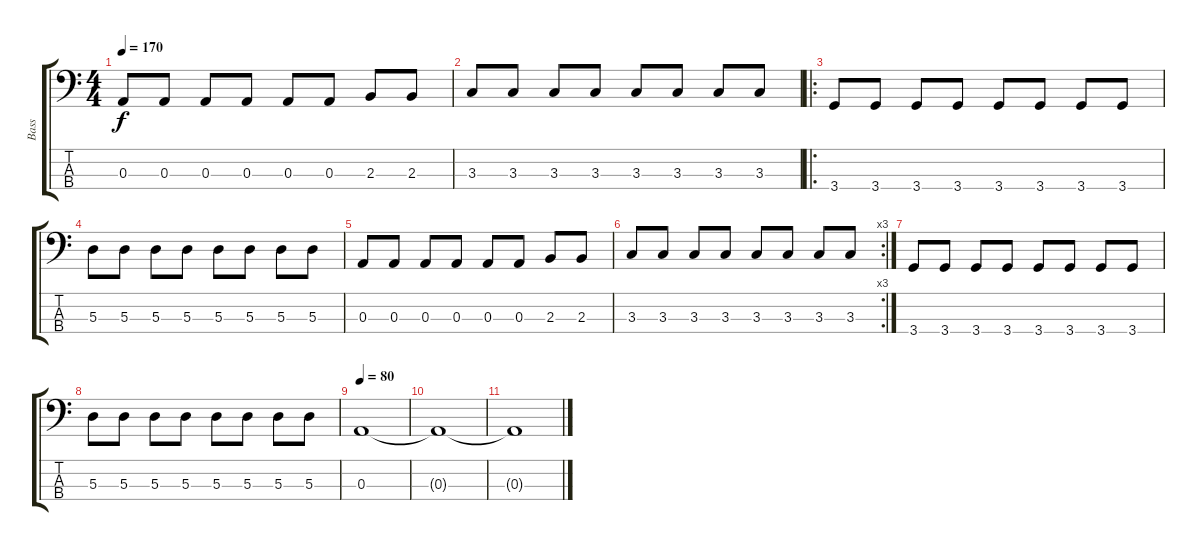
\track ("Bass" "Bass") {instrument electricbasspick}
\staff {score tabs}
\tuning (G2 D2 A1 E1) {hide}
\ts (4 4)
\tempo 170
\clef f4
\ks c
0.3.8{dy f} 0.3.8 0.3.8 0.3.8 0.3.8 0.3.8 2.3.8 2.3.8 |
3.3.8 3.3.8 3.3.8 3.3.8 3.3.8 3.3.8 3.3.8 3.3.8 |
\ro
3.4.8 3.4.8 3.4.8 3.4.8 3.4.8 3.4.8 3.4.8 3.4.8 |
5.3.8 5.3.8 5.3.8 5.3.8 5.3.8 5.3.8 5.3.8 5.3.8 |
0.3.8 0.3.8 0.3.8 0.3.8 0.3.8 0.3.8 2.3.8 2.3.8 |
\rc 3
3.3.8 3.3.8 3.3.8 3.3.8 3.3.8 3.3.8 3.3.8 3.3.8 |
3.4.8 3.4.8 3.4.8 3.4.8 3.4.8 3.4.8 3.4.8 3.4.8 |
5.3.8 5.3.8 5.3.8 5.3.8 5.3.8 5.3.8 5.3.8 5.3.8 |
\tempo 80
0.3.1 |
0.3{t}.1 |
0.3{t}.1
